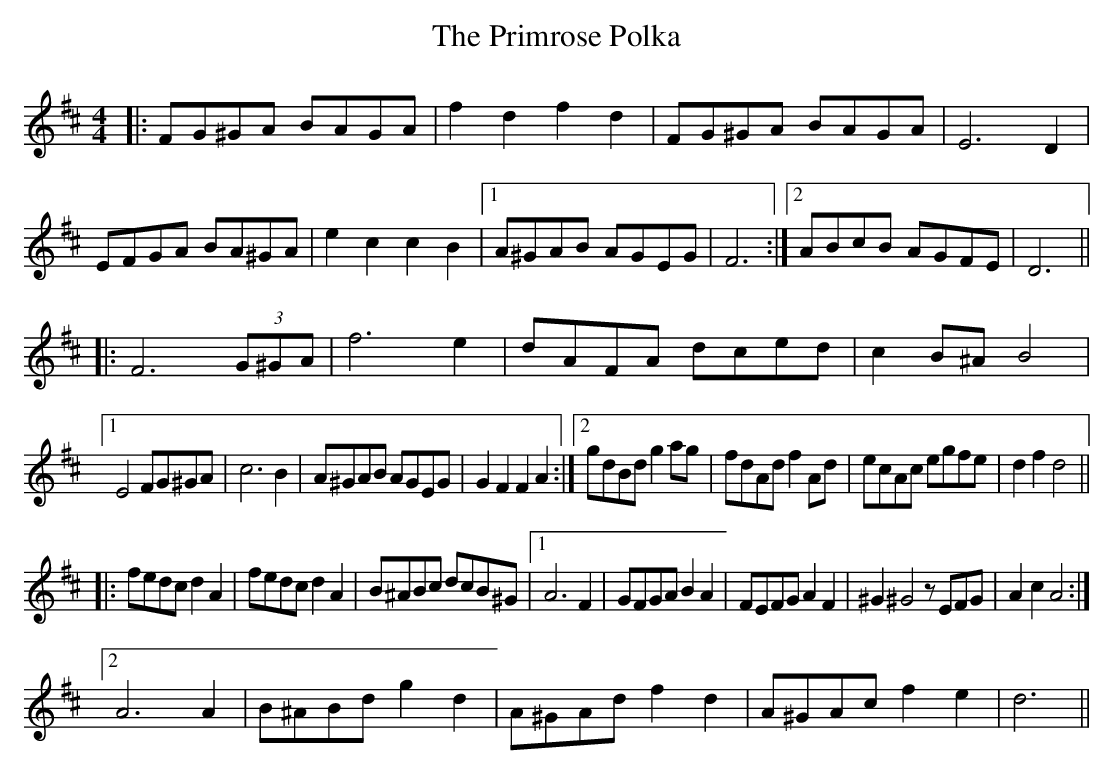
X:1
T: The Primrose Polka
M: 4/4
L: 1/8
K: Dmaj
|:FG^GA BAGA|f2 d2 f2 d2|FG^GA BAGA|E6 D2|
EFGA BA^GA|e2 c2 c2 B2|1 A^GAB AGEG|F6:|2 ABcB AGFE|D6||
|:F6 (3G^GA|f6 e2|dAFA dced|c2 B^A B4|
[1 E4 FG^GA|c6 B2|A^GAB AGEG|G2F2F2A2:|2 gdBd g2 ag|fdAd f2 Ad|ecAc egfe|d2 f2 d4||
|:fedc d2 A2|fedc d2A2|B^ABc dcB^G|1 A6 F2|GFGA B2A2|FEFG A2 F2|^G2 ^G4z EFG|A2 c2 A4:|
[2 A6 A2|B^ABd g2 d2|A^GAd f2 d2|A^GAc f2 e2|d6||
